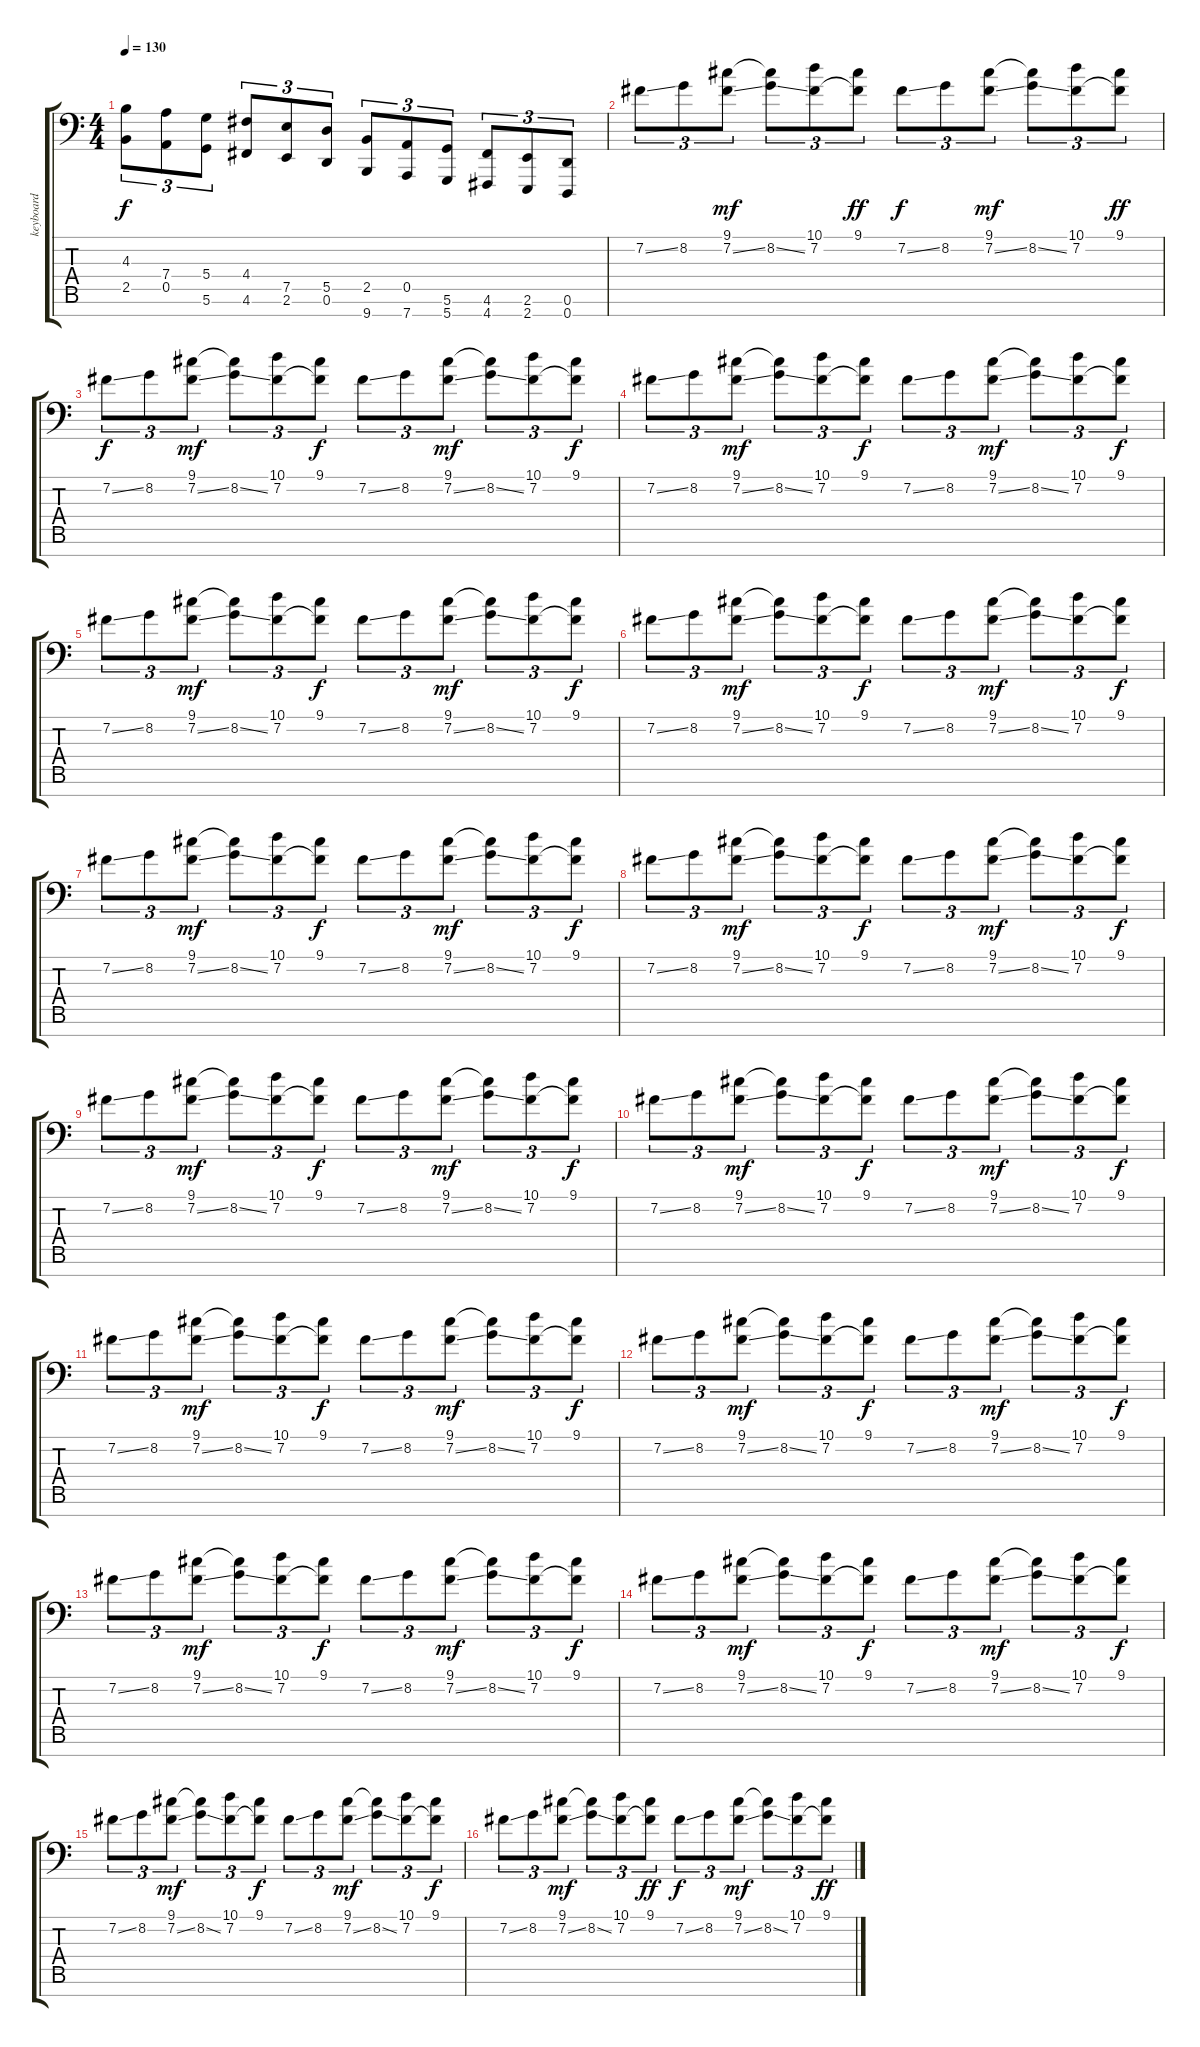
\track ("keyboard" "keyboard") {instrument choiraahs}
\staff {score tabs}
\tuning (E4 B3 G3 D3 A2 D2 D1) {hide}
\ts (4 4)
\tempo 130
\clef f4
\ks c
(4.3 2.5).8{tu (3 2) dy f} (7.4 0.5).8{tu (3 2)} (5.4 5.6).8{tu (3 2)} (4.4 4.6).8{tu (3 2)} (7.5 2.6).8{tu (3 2)} (5.5 0.6).8{tu (3 2)} (2.5 9.7).8{tu (3 2)} (0.5 7.7).8{tu (3 2)} (5.6 5.7).8{tu (3 2)} (4.6 4.7).8{tu (3 2)} (2.6 2.7).8{tu (3 2)} (0.6 0.7).8{tu (3 2)} |
7.2{ss}.8{tu (3 2) volume 13 instrument lead2sawtooth} 8.2.8{tu (3 2)} (9.1 7.2{ss}).8{tu (3 2) dy mf} (9.1{t} 8.2{ss}).8{tu (3 2)} (10.1 7.2).8{tu (3 2)} (9.1 7.2{t}).8{tu (3 2) dy ff} 7.2{ss}.8{tu (3 2) dy f} 8.2.8{tu (3 2)} (9.1 7.2{ss}).8{tu (3 2) dy mf} (9.1{t} 8.2{ss}).8{tu (3 2)} (10.1 7.2).8{tu (3 2)} (9.1 7.2{t}).8{tu (3 2) dy ff} |
7.2{ss}.8{tu (3 2) dy f} 8.2.8{tu (3 2)} (9.1 7.2{ss}).8{tu (3 2) dy mf} (9.1{t} 8.2{ss}).8{tu (3 2)} (10.1 7.2).8{tu (3 2)} (9.1 7.2{t}).8{tu (3 2) dy f} 7.2{ss}.8{tu (3 2)} 8.2.8{tu (3 2)} (9.1 7.2{ss}).8{tu (3 2) dy mf} (9.1{t} 8.2{ss}).8{tu (3 2)} (10.1 7.2).8{tu (3 2)} (9.1 7.2{t}).8{tu (3 2) dy f} |
7.2{ss}.8{tu (3 2)} 8.2.8{tu (3 2)} (9.1 7.2{ss}).8{tu (3 2) dy mf} (9.1{t} 8.2{ss}).8{tu (3 2)} (10.1 7.2).8{tu (3 2)} (9.1 7.2{t}).8{tu (3 2) dy f} 7.2{ss}.8{tu (3 2)} 8.2.8{tu (3 2)} (9.1 7.2{ss}).8{tu (3 2) dy mf} (9.1{t} 8.2{ss}).8{tu (3 2)} (10.1 7.2).8{tu (3 2)} (9.1 7.2{t}).8{tu (3 2) dy f} |
7.2{ss}.8{tu (3 2)} 8.2.8{tu (3 2)} (9.1 7.2{ss}).8{tu (3 2) dy mf} (9.1{t} 8.2{ss}).8{tu (3 2)} (10.1 7.2).8{tu (3 2)} (9.1 7.2{t}).8{tu (3 2) dy f} 7.2{ss}.8{tu (3 2)} 8.2.8{tu (3 2)} (9.1 7.2{ss}).8{tu (3 2) dy mf} (9.1{t} 8.2{ss}).8{tu (3 2)} (10.1 7.2).8{tu (3 2)} (9.1 7.2{t}).8{tu (3 2) dy f} |
7.2{ss}.8{tu (3 2)} 8.2.8{tu (3 2)} (9.1 7.2{ss}).8{tu (3 2) dy mf} (9.1{t} 8.2{ss}).8{tu (3 2)} (10.1 7.2).8{tu (3 2)} (9.1 7.2{t}).8{tu (3 2) dy f} 7.2{ss}.8{tu (3 2)} 8.2.8{tu (3 2)} (9.1 7.2{ss}).8{tu (3 2) dy mf} (9.1{t} 8.2{ss}).8{tu (3 2)} (10.1 7.2).8{tu (3 2)} (9.1 7.2{t}).8{tu (3 2) dy f} |
7.2{ss}.8{tu (3 2)} 8.2.8{tu (3 2)} (9.1 7.2{ss}).8{tu (3 2) dy mf} (9.1{t} 8.2{ss}).8{tu (3 2)} (10.1 7.2).8{tu (3 2)} (9.1 7.2{t}).8{tu (3 2) dy f} 7.2{ss}.8{tu (3 2)} 8.2.8{tu (3 2)} (9.1 7.2{ss}).8{tu (3 2) dy mf} (9.1{t} 8.2{ss}).8{tu (3 2)} (10.1 7.2).8{tu (3 2)} (9.1 7.2{t}).8{tu (3 2) dy f} |
7.2{ss}.8{tu (3 2)} 8.2.8{tu (3 2)} (9.1 7.2{ss}).8{tu (3 2) dy mf} (9.1{t} 8.2{ss}).8{tu (3 2)} (10.1 7.2).8{tu (3 2)} (9.1 7.2{t}).8{tu (3 2) dy f} 7.2{ss}.8{tu (3 2)} 8.2.8{tu (3 2)} (9.1 7.2{ss}).8{tu (3 2) dy mf} (9.1{t} 8.2{ss}).8{tu (3 2)} (10.1 7.2).8{tu (3 2)} (9.1 7.2{t}).8{tu (3 2) dy f} |
7.2{ss}.8{tu (3 2)} 8.2.8{tu (3 2)} (9.1 7.2{ss}).8{tu (3 2) dy mf} (9.1{t} 8.2{ss}).8{tu (3 2)} (10.1 7.2).8{tu (3 2)} (9.1 7.2{t}).8{tu (3 2) dy f} 7.2{ss}.8{tu (3 2)} 8.2.8{tu (3 2)} (9.1 7.2{ss}).8{tu (3 2) dy mf} (9.1{t} 8.2{ss}).8{tu (3 2)} (10.1 7.2).8{tu (3 2)} (9.1 7.2{t}).8{tu (3 2) dy f} |
7.2{ss}.8{tu (3 2)} 8.2.8{tu (3 2)} (9.1 7.2{ss}).8{tu (3 2) dy mf} (9.1{t} 8.2{ss}).8{tu (3 2)} (10.1 7.2).8{tu (3 2)} (9.1 7.2{t}).8{tu (3 2) dy f} 7.2{ss}.8{tu (3 2)} 8.2.8{tu (3 2)} (9.1 7.2{ss}).8{tu (3 2) dy mf} (9.1{t} 8.2{ss}).8{tu (3 2)} (10.1 7.2).8{tu (3 2)} (9.1 7.2{t}).8{tu (3 2) dy f} |
7.2{ss}.8{tu (3 2)} 8.2.8{tu (3 2)} (9.1 7.2{ss}).8{tu (3 2) dy mf} (9.1{t} 8.2{ss}).8{tu (3 2)} (10.1 7.2).8{tu (3 2)} (9.1 7.2{t}).8{tu (3 2) dy f} 7.2{ss}.8{tu (3 2)} 8.2.8{tu (3 2)} (9.1 7.2{ss}).8{tu (3 2) dy mf} (9.1{t} 8.2{ss}).8{tu (3 2)} (10.1 7.2).8{tu (3 2)} (9.1 7.2{t}).8{tu (3 2) dy f} |
7.2{ss}.8{tu (3 2)} 8.2.8{tu (3 2)} (9.1 7.2{ss}).8{tu (3 2) dy mf} (9.1{t} 8.2{ss}).8{tu (3 2)} (10.1 7.2).8{tu (3 2)} (9.1 7.2{t}).8{tu (3 2) dy f} 7.2{ss}.8{tu (3 2)} 8.2.8{tu (3 2)} (9.1 7.2{ss}).8{tu (3 2) dy mf} (9.1{t} 8.2{ss}).8{tu (3 2)} (10.1 7.2).8{tu (3 2)} (9.1 7.2{t}).8{tu (3 2) dy f} |
7.2{ss}.8{tu (3 2)} 8.2.8{tu (3 2)} (9.1 7.2{ss}).8{tu (3 2) dy mf} (9.1{t} 8.2{ss}).8{tu (3 2)} (10.1 7.2).8{tu (3 2)} (9.1 7.2{t}).8{tu (3 2) dy f} 7.2{ss}.8{tu (3 2)} 8.2.8{tu (3 2)} (9.1 7.2{ss}).8{tu (3 2) dy mf} (9.1{t} 8.2{ss}).8{tu (3 2)} (10.1 7.2).8{tu (3 2)} (9.1 7.2{t}).8{tu (3 2) dy f} |
7.2{ss}.8{tu (3 2)} 8.2.8{tu (3 2)} (9.1 7.2{ss}).8{tu (3 2) dy mf} (9.1{t} 8.2{ss}).8{tu (3 2)} (10.1 7.2).8{tu (3 2)} (9.1 7.2{t}).8{tu (3 2) dy f} 7.2{ss}.8{tu (3 2)} 8.2.8{tu (3 2)} (9.1 7.2{ss}).8{tu (3 2) dy mf} (9.1{t} 8.2{ss}).8{tu (3 2)} (10.1 7.2).8{tu (3 2)} (9.1 7.2{t}).8{tu (3 2) dy f} |
7.2{ss}.8{tu (3 2)} 8.2.8{tu (3 2)} (9.1 7.2{ss}).8{tu (3 2) dy mf} (9.1{t} 8.2{ss}).8{tu (3 2)} (10.1 7.2).8{tu (3 2)} (9.1 7.2{t}).8{tu (3 2) dy f} 7.2{ss}.8{tu (3 2)} 8.2.8{tu (3 2)} (9.1 7.2{ss}).8{tu (3 2) dy mf} (9.1{t} 8.2{ss}).8{tu (3 2)} (10.1 7.2).8{tu (3 2)} (9.1 7.2{t}).8{tu (3 2) dy f} |
7.2{ss}.8{tu (3 2)} 8.2.8{tu (3 2)} (9.1 7.2{ss}).8{tu (3 2) dy mf} (9.1{t} 8.2{ss}).8{tu (3 2)} (10.1 7.2).8{tu (3 2)} (9.1 7.2{t}).8{tu (3 2) dy ff} 7.2{ss}.8{tu (3 2) dy f} 8.2.8{tu (3 2)} (9.1 7.2{ss}).8{tu (3 2) dy mf} (9.1{t} 8.2{ss}).8{tu (3 2)} (10.1 7.2).8{tu (3 2)} (9.1 7.2{t}).8{tu (3 2) dy ff}
